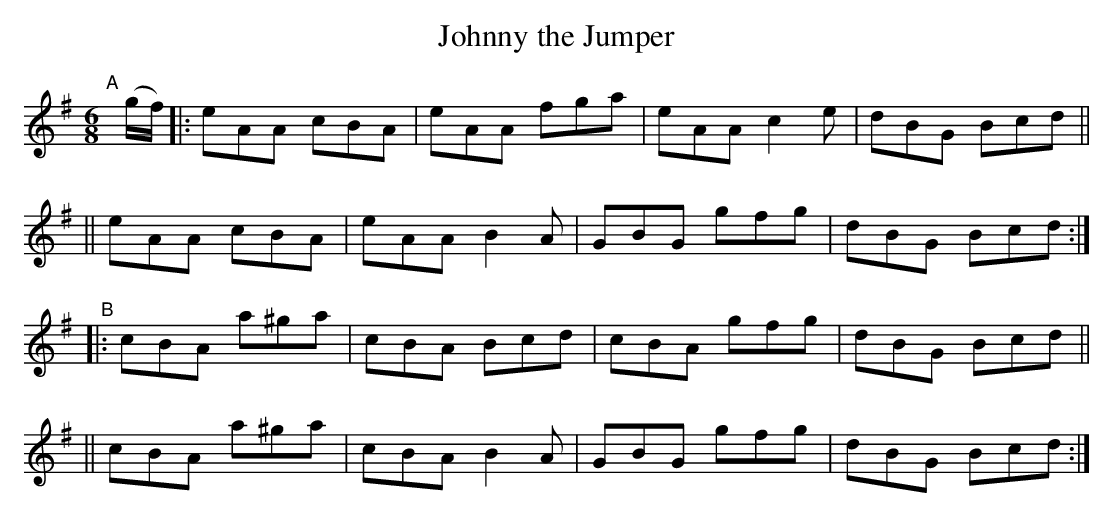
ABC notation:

X:1
T: Johnny the Jumper
M: 6/8
L: 1/8
K: Ador
"^A"[|] (g/f/) \
|: eAA cBA | eAA fga | eAA c2e | dBG Bcd ||
|| eAA cBA | eAA B2A | GBG gfg | dBG Bcd :|
"^B"\
|: cBA a^ga | cBA Bcd | cBA gfg | dBG Bcd ||
|| cBA a^ga | cBA B2A | GBG gfg | dBG Bcd :|
